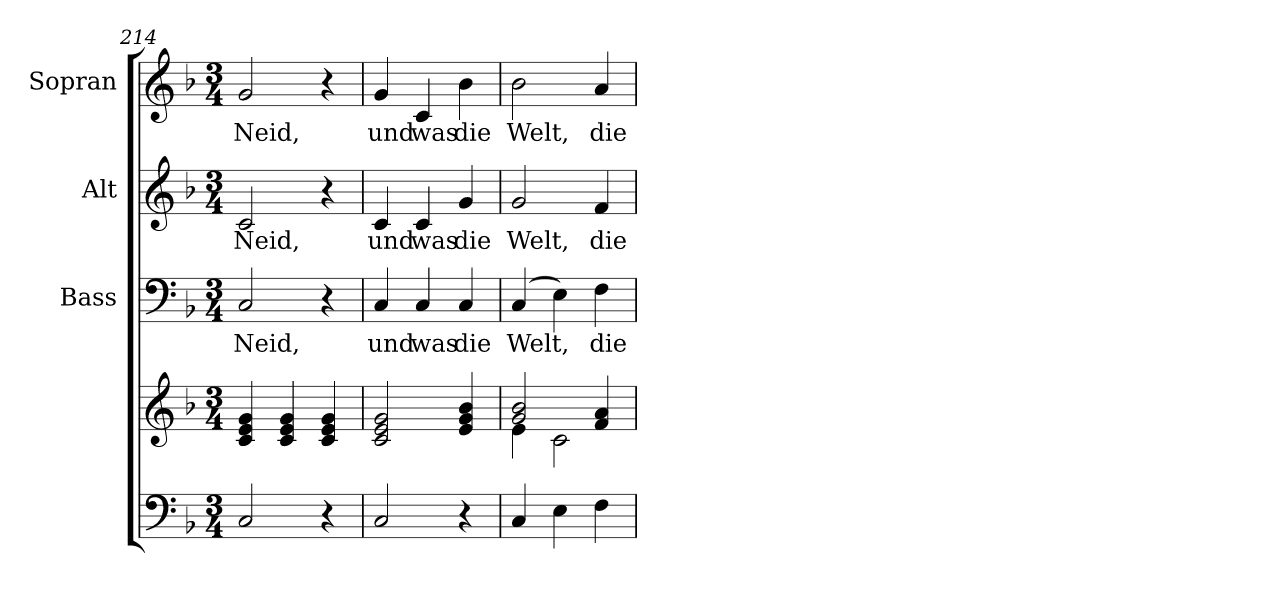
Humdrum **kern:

**kern	**kern	**kern	**text	**kern	**text	**kern	**text
*part4	*part4	*part3	*part3	*part2	*part2	*part1	*part1
*staff5	*staff4	*staff3	*staff3	*staff2	*staff2	*staff1	*staff1
*	*	*I"Bass	*	*I"Alt	*	*I"Sopran	*
*	*	*I'B.	*	*I'A.	*	*I'S.	*
*clefF4	*clefG2	*clefF4	*	*clefG2	*	*clefG2	*
*k[b-]	*k[b-]	*k[b-]	*	*k[b-]	*	*k[b-]	*
*F:	*F:	*F:	*	*F:	*	*F:	*
*M3/4	*M3/4	*M3/4	*	*M3/4	*	*M3/4	*
=214	=214	=214	=214	=214	=214	=214	=214
!	!	!	!LO:LY:b	!	!LO:LY:b	!	!LO:LY:b
2C/	4c/ 4e/ 4g/	2C/	Neid,	2c/	Neid,	2g/	Neid,
.	4c/ 4e/ 4g/	.	.	.	.	.	.
4r	4c/ 4e/ 4g/	4r	.	4r	.	4r	.
=215	=215	=215	=215	=215	=215	=215	=215
!	!	!	!LO:LY:b	!	!LO:LY:b	!	!LO:LY:b
2C/	2c/ 2e/ 2g/	4C/	und	4c/	und	4g/	und
!	!	!	!LO:LY:b	!	!LO:LY:b	!	!LO:LY:b
.	.	4C/	was	4c/	was	4c/	was
!	!	!	!LO:LY:b	!	!LO:LY:b	!	!LO:LY:b
4r	4e/ 4g/ 4b-/	4C/	die	4g/	die	4b-\	die
!!LO:PB:g=z
=216	=216	=216	=216	=216	=216	=216	=216
*	*^	*	*	*	*	*	*
!	!	!	!	!LO:LY:b	!	!LO:LY:b	!	!LO:LY:b
4C/	2g/ 2b-/	4e\	(4C/	Welt,	2g/	Welt,	2b-\	Welt,
4E\	.	2c\	4E\)	.	.	.	.	.
!	!	!	!	!LO:LY:b	!	!LO:LY:b	!	!LO:LY:b
4F\	4f/ 4a/	.	4F\	die	4f/	die	4a/	die
*	*v	*v	*	*	*	*	*	*
=	=	=	=	=	=	=	=
*-	*-	*-	*-	*-	*-	*-	*-
